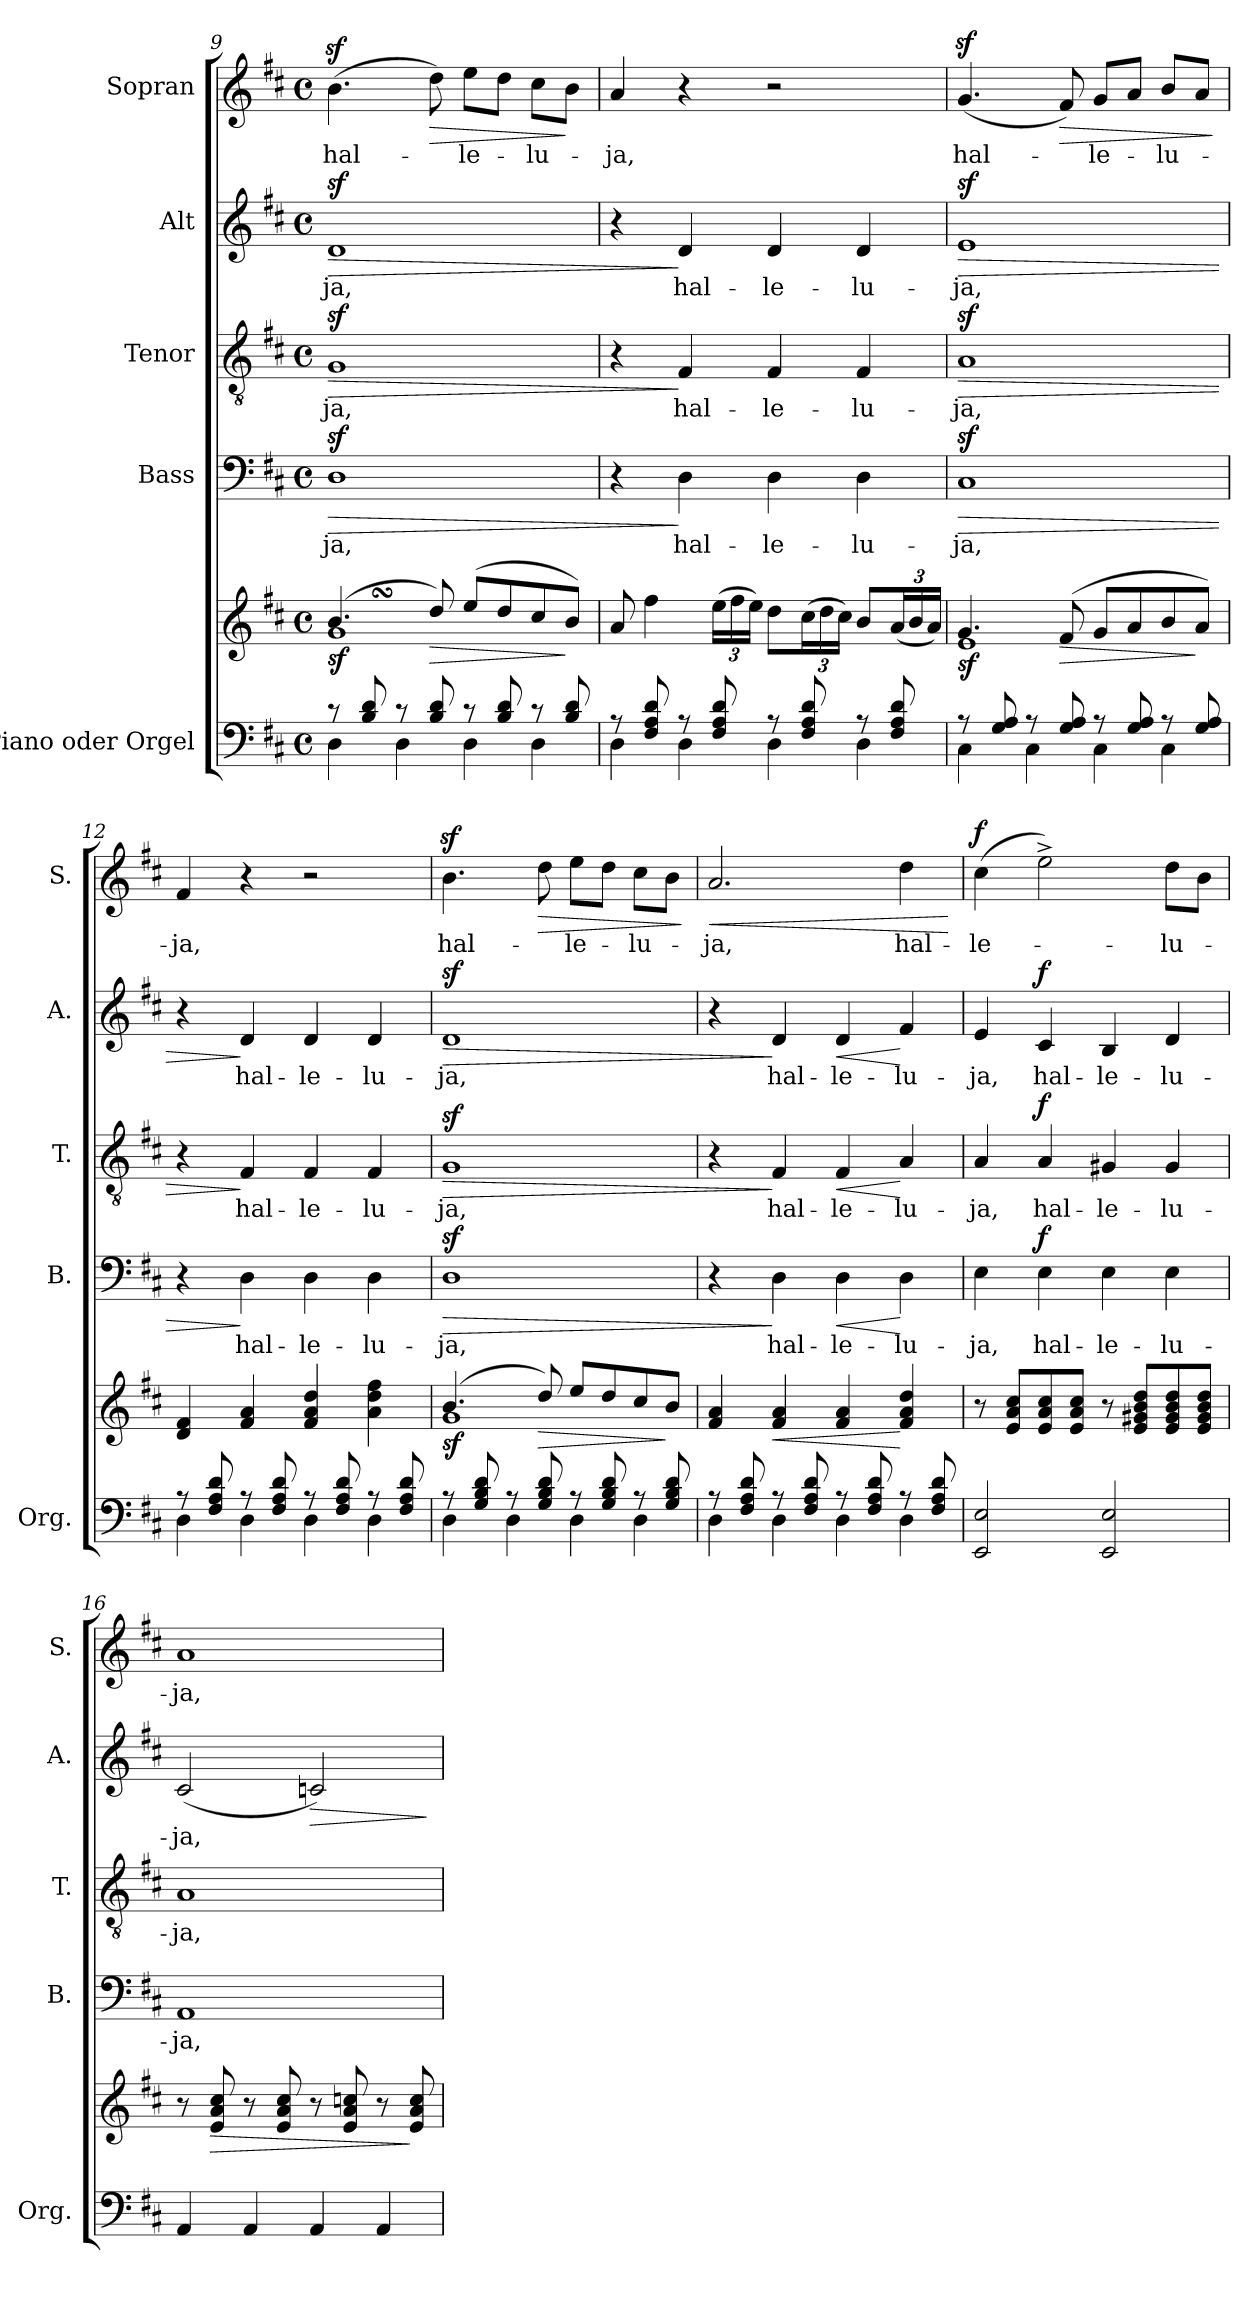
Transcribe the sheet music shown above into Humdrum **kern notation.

**kern	**kern	**dynam	**kern	**text	**dynam	**kern	**text	**dynam	**kern	**text	**dynam	**kern	**text	**dynam
*part5	*part5	*part5	*part4	*part4	*part4	*part3	*part3	*part3	*part2	*part2	*part2	*part1	*part1	*part1
*staff6	*staff5	*staff5/6	*staff4	*staff4	*staff4	*staff3	*staff3	*staff3	*staff2	*staff2	*staff2	*staff1	*staff1	*staff1
*I"Piano oder Orgel	*	*	*I"Bass	*	*	*I"Tenor	*	*	*I"Alt	*	*	*I"Sopran	*	*
*I'Org.	*	*	*I'B.	*	*	*I'T.	*	*	*I'A.	*	*	*I'S.	*	*
!!LO:PB:g=z
*clefF4	*clefG2	*	*clefF4	*	*	*clefGv2	*	*	*clefG2	*	*	*clefG2	*	*
*k[f#c#]	*k[f#c#]	*	*k[f#c#]	*	*	*k[f#c#]	*	*	*k[f#c#]	*	*	*k[f#c#]	*	*
*D:	*D:	*	*D:	*	*	*D:	*	*	*D:	*	*	*D:	*	*
*M4/4	*M4/4	*	*M4/4	*	*	*M4/4	*	*	*M4/4	*	*	*M4/4	*	*
*met(c)	*met(c)	*	*met(c)	*	*	*met(c)	*	*	*met(c)	*	*	*met(c)	*	*
=9	=9	=9	=9	=9	=9	=9	=9	=9	=9	=9	=9	=9	=9	=9
*^	*^	*	*	*	*	*	*	*	*	*	*	*	*	*
!	!	!	!	!LO:DY:b	!	!LO:LY:b	!LO:HP:b	!	!LO:LY:b	!LO:HP:b	!	!LO:LY:b	!LO:HP:b	!	!LO:LY:b	!
8rB	4D\	(4.bSSS/	1g	sf	1Dz>	-ja,	>	1Gz>	-ja,	>	1dz>	-ja,	>	(>4.bz>\	hal-	.
8B/ 8d/	.	.	.	.	.	.	.	.	.	.	.	.	.	.	.	.
8rB	4D\	.	.	.	.	.	.	.	.	.	.	.	.	.	.	.
!	!	!	!	!LO:HP:b	!	!	!	!	!	!	!	!	!	!	!	!LO:HP:b
8B/ 8d/	.	8dd/)	.	>	.	.	.	.	.	.	.	.	.	8dd\)	.	>
!	!	!	!	!	!	!	!	!	!	!	!	!	!	!	!LO:LY:b	!
8rB	4D\	(<8ee/L	.	.	.	.	.	.	.	.	.	.	.	8ee\L	-le-	.
8B/ 8d/	.	8dd/	.	.	.	.	.	.	.	.	.	.	.	8dd\J	.	.
!	!	!	!	!	!	!	!	!	!	!	!	!	!	!	!LO:LY:b	!
8rB	4D\	8cc#/	.	.	.	.	.	.	.	.	.	.	.	8cc#\L	-lu-	.
8B/ 8d/	.	8b/J)	.	]	.	.	.	.	.	.	.	.	.	8b\J	.	]
*	*	*v	*v	*	*	*	*	*	*	*	*	*	*	*	*	*
=10	=10	=10	=10	=10	=10	=10	=10	=10	=10	=10	=10	=10	=10	=10	=10
!	!	!	!	!	!	!	!	!	!	!	!	!	!	!LO:LY:b	!
8rA	4D\	8a/	.	4r	.	.	4r	.	.	4r	.	.	4a/	-ja,	.
8F#/ 8A/ 8d/	.	4ff#\	.	.	.	.	.	.	.	.	.	.	.	.	.
!	!	!	!	!	!LO:LY:b	!	!	!LO:LY:b	!	!	!LO:LY:b	!	!	!	!
8rA	4D\	.	.	4D\	hal-	]	4F#/	hal-	]	4d/	hal-	]	4r	.	.
*	*	*Xbrackettup	*	*	*	*	*	*	*	*	*	*	*	*	*
8F#/ 8A/ 8d/	.	(>24ee\LL	.	.	.	.	.	.	.	.	.	.	.	.	.
.	.	24ff#\	.	.	.	.	.	.	.	.	.	.	.	.	.
.	.	24ee\JJ)	.	.	.	.	.	.	.	.	.	.	.	.	.
!	!	!	!	!	!LO:LY:b	!	!	!LO:LY:b	!	!	!LO:LY:b	!	!	!	!
8rA	4D\	8dd\L	.	4D\	-le-	.	4F#/	-le-	.	4d/	-le-	.	2r	.	.
8F#/ 8A/ 8d/	.	(>24cc#\L	.	.	.	.	.	.	.	.	.	.	.	.	.
.	.	24dd\	.	.	.	.	.	.	.	.	.	.	.	.	.
.	.	24cc#\JJ)	.	.	.	.	.	.	.	.	.	.	.	.	.
!	!	!	!	!	!LO:LY:b	!	!	!LO:LY:b	!	!	!LO:LY:b	!	!	!	!
8rA	4D\	8b/L	.	4D\	-lu-	.	4F#/	-lu-	.	4d/	-lu-	.	.	.	.
8F#/ 8A/ 8d/	.	(<24a/L	.	.	.	.	.	.	.	.	.	.	.	.	.
.	.	24b/	.	.	.	.	.	.	.	.	.	.	.	.	.
.	.	24a/JJ)	.	.	.	.	.	.	.	.	.	.	.	.	.
=11	=11	=11	=11	=11	=11	=11	=11	=11	=11	=11	=11	=11	=11	=11	=11
*	*	*^	*	*	*	*	*	*	*	*	*	*	*	*	*
!	!	!	!	!LO:DY:b	!	!LO:LY:b	!LO:HP:b	!	!LO:LY:b	!LO:HP:b	!	!LO:LY:b	!LO:HP:b	!	!LO:LY:b	!
8rG	4C#\	4.g/	1e	sf	1C#z>	-ja,	>	1Az>	-ja,	>	1ez>	-ja,	>	(<4.gz>/	hal-	.
8G/ 8A/	.	.	.	.	.	.	.	.	.	.	.	.	.	.	.	.
8rG	4C#\	.	.	.	.	.	.	.	.	.	.	.	.	.	.	.
!	!	!	!	!LO:HP:b	!	!	!	!	!	!	!	!	!	!	!	!LO:HP:b
8G/ 8A/	.	(<8f#/	.	>	.	.	.	.	.	.	.	.	.	8f#/)	.	>
!	!	!	!	!	!	!	!	!	!	!	!	!	!	!	!LO:LY:b	!
8rG	4C#\	8g/L	.	.	.	.	.	.	.	.	.	.	.	8g/L	-le-	.
8G/ 8A/	.	8a/	.	.	.	.	.	.	.	.	.	.	.	8a/J	.	.
!	!	!	!	!	!	!	!	!	!	!	!	!	!	!	!LO:LY:b	!
8rG	4C#\	8b/	.	.	.	.	.	.	.	.	.	.	.	8b/L	-lu-	.
8G/ 8A/	.	8a/J)	.	]	.	.	.	.	.	.	.	.	.	8a/J	.	.
*v	*v	*	*	*	*	*	*	*	*	*	*	*	*	*	*	*
*	*v	*v	*	*	*	*	*	*	*	*	*	*	*	*	*
.	.	.	.	.	.	.	.	.	.	.	.	.	.	]
=12	=12	=12	=12	=12	=12	=12	=12	=12	=12	=12	=12	=12	=12	=12
*^	*	*	*	*	*	*	*	*	*	*	*	*	*	*
!	!	!	!	!	!	!	!	!	!	!	!	!	!	!LO:LY:b	!
8rA	4D\	4d/ 4f#/	.	4r	.	.	4r	.	.	4r	.	.	4f#/	-ja,	.
8F#/ 8A/ 8d/	.	.	.	.	.	.	.	.	.	.	.	.	.	.	.
!	!	!	!	!	!LO:LY:b	!	!	!LO:LY:b	!	!	!LO:LY:b	!	!	!	!
8rA	4D\	4f#/ 4a/	.	4D\	hal-	]	4F#/	hal-	]	4d/	hal-	]	4r	.	.
8F#/ 8A/ 8d/	.	.	.	.	.	.	.	.	.	.	.	.	.	.	.
!	!	!	!	!	!LO:LY:b	!	!	!LO:LY:b	!	!	!LO:LY:b	!	!	!	!
8rA	4D\	4f#/ 4a/ 4dd/	.	4D\	-le-	.	4F#/	-le-	.	4d/	-le-	.	2r	.	.
8F#/ 8A/ 8d/	.	.	.	.	.	.	.	.	.	.	.	.	.	.	.
!	!	!	!	!	!LO:LY:b	!	!	!LO:LY:b	!	!	!LO:LY:b	!	!	!	!
8rA	4D\	4a\ 4dd\ 4ff#\	.	4D\	-lu-	.	4F#/	-lu-	.	4d/	-lu-	.	.	.	.
8F#/ 8A/ 8d/	.	.	.	.	.	.	.	.	.	.	.	.	.	.	.
!!LO:LB:g=z
=13	=13	=13	=13	=13	=13	=13	=13	=13	=13	=13	=13	=13	=13	=13	=13
*	*	*^	*	*	*	*	*	*	*	*	*	*	*	*	*
!	!	!	!	!LO:DY:b	!	!LO:LY:b	!LO:HP:b	!	!LO:LY:b	!LO:HP:b	!	!LO:LY:b	!LO:HP:b	!	!LO:LY:b	!
8rA	4D\	(4.b/	1g	sf	1Dz>	-ja,	>	1Gz>	-ja,	>	1dz>	-ja,	>	4.bz>\	hal-	.
8G/ 8B/ 8d/	.	.	.	.	.	.	.	.	.	.	.	.	.	.	.	.
8rA	4D\	.	.	.	.	.	.	.	.	.	.	.	.	.	.	.
!	!	!	!	!LO:HP:b	!	!	!	!	!	!	!	!	!	!	!	!LO:HP:b
8G/ 8B/ 8d/	.	8dd/)	.	>	.	.	.	.	.	.	.	.	.	8dd\	.	>
!	!	!	!	!	!	!	!	!	!	!	!	!	!	!	!LO:LY:b	!
8rA	4D\	8ee/L	.	.	.	.	.	.	.	.	.	.	.	8ee\L	-le-	.
8G/ 8B/ 8d/	.	8dd/	.	.	.	.	.	.	.	.	.	.	.	8dd\J	.	.
!	!	!	!	!	!	!	!	!	!	!	!	!	!	!	!LO:LY:b	!
8rA	4D\	8cc#/	.	.	.	.	.	.	.	.	.	.	.	8cc#\L	-lu-	.
8G/ 8B/ 8d/	.	8b/J	.	]	.	.	.	.	.	.	.	.	.	8b\J	.	.
*v	*v	*	*	*	*	*	*	*	*	*	*	*	*	*	*	*
*	*v	*v	*	*	*	*	*	*	*	*	*	*	*	*	*
.	.	.	.	.	.	.	.	.	.	.	.	.	.	]
=14	=14	=14	=14	=14	=14	=14	=14	=14	=14	=14	=14	=14	=14	=14
*^	*	*	*	*	*	*	*	*	*	*	*	*	*	*
!	!	!	!	!	!	!	!	!	!	!	!	!	!	!LO:LY:b	!LO:HP:b
8rA	4D\	4f#/ 4a/	.	4r	.	.	4r	.	.	4r	.	.	2.a/	-ja,	<
8F#/ 8A/ 8d/	.	.	.	.	.	.	.	.	.	.	.	.	.	.	.
!	!	!	!LO:HP:b	!	!LO:LY:b	!	!	!LO:LY:b	!	!	!LO:LY:b	!	!	!	!
8rA	4D\	4f#/ 4a/	<	4D\	hal-	]	4F#/	hal-	]	4d/	hal-	]	.	.	.
8F#/ 8A/ 8d/	.	.	.	.	.	.	.	.	.	.	.	.	.	.	.
!	!	!	!	!	!LO:LY:b	!LO:HP:b	!	!LO:LY:b	!LO:HP:b	!	!LO:LY:b	!LO:HP:b	!	!	!
8rA	4D\	4f#/ 4a/	.	4D\	-le-	<	4F#/	-le-	<	4d/	-le-	<	.	.	.
8F#/ 8A/ 8d/	.	.	.	.	.	.	.	.	.	.	.	.	.	.	.
!	!	!	!	!	!LO:LY:b	!	!	!LO:LY:b	!	!	!LO:LY:b	!	!	!LO:LY:b	!
8rA	4D\	4f#/ 4a/ 4dd/	[	4D\	-lu-	[	4A/	-lu-	[	4f#/	-lu-	[	4dd\	hal-	.
8F#/ 8A/ 8d/	.	.	.	.	.	.	.	.	.	.	.	.	.	.	.
*v	*v	*	*	*	*	*	*	*	*	*	*	*	*	*	*
.	.	.	.	.	.	.	.	.	.	.	.	.	.	[
=15	=15	=15	=15	=15	=15	=15	=15	=15	=15	=15	=15	=15	=15	=15
!	!	!	!	!LO:LY:b	!	!	!LO:LY:b	!	!	!LO:LY:b	!	!	!LO:LY:b	!LO:DY:a
2EE/ 2E/	8r	.	4E\	-ja,	.	4A/	-ja,	.	4e/	-ja,	.	(>4cc#\	-le-	f
.	8e/ 8a/ 8cc#/L	.	.	.	.	.	.	.	.	.	.	.	.	.
!	!	!	!	!LO:LY:b	!LO:DY:a	!	!LO:LY:b	!LO:DY:a	!	!LO:LY:b	!LO:DY:a	!	!	!
.	8e/ 8a/ 8cc#/	.	4E\	hal-	f	4A/	hal-	f	4c#/	hal-	f	2ee^>\)	.	.
.	8e/ 8a/ 8cc#/J	.	.	.	.	.	.	.	.	.	.	.	.	.
!	!	!	!	!LO:LY:b	!	!	!LO:LY:b	!	!	!LO:LY:b	!	!	!	!
2EE/ 2E/	8r	.	4E\	-le-	.	4G#X/	-le-	.	4B/	-le-	.	.	.	.
.	8e/ 8g#X/ 8b/ 8dd/L	.	.	.	.	.	.	.	.	.	.	.	.	.
!	!	!	!	!LO:LY:b	!	!	!LO:LY:b	!	!	!LO:LY:b	!	!	!LO:LY:b	!
.	8e/ 8g#/ 8b/ 8dd/	.	4E\	-lu-	.	4G#/	-lu-	.	4d/	-lu-	.	8dd\L	-lu-	.
.	8e/ 8g#/ 8b/ 8dd/J	.	.	.	.	.	.	.	.	.	.	8b\J	.	.
=16	=16	=16	=16	=16	=16	=16	=16	=16	=16	=16	=16	=16	=16	=16
!	!	!	!	!LO:LY:b	!	!	!LO:LY:b	!	!	!LO:LY:b	!	!	!LO:LY:b	!
4AA/	8r	.	1AA	-ja,	.	1A	-ja,	.	(<2c#/	-ja,	.	1a	-ja,	.
!	!	!LO:HP:b	!	!	!	!	!	!	!	!	!	!	!	!
.	8e/ 8a/ 8cc#/	>	.	.	.	.	.	.	.	.	.	.	.	.
4AA/	8r	.	.	.	.	.	.	.	.	.	.	.	.	.
.	8e/ 8a/ 8cc#/	.	.	.	.	.	.	.	.	.	.	.	.	.
!	!	!	!	!	!	!	!	!	!	!	!LO:HP:b	!	!	!
4AA/	8r	.	.	.	.	.	.	.	2cn/)	.	>	.	.	.
.	8e/ 8a/ 8ccn/	.	.	.	.	.	.	.	.	.	.	.	.	.
4AA/	8r	.	.	.	.	.	.	.	.	.	.	.	.	.
.	8e/ 8a/ 8cc/	]	.	.	.	.	.	.	.	.	.	.	.	.
.	.	.	.	.	.	.	.	.	.	.	]	.	.	.
=	=	=	=	=	=	=	=	=	=	=	=	=	=	=
*-	*-	*-	*-	*-	*-	*-	*-	*-	*-	*-	*-	*-	*-	*-
